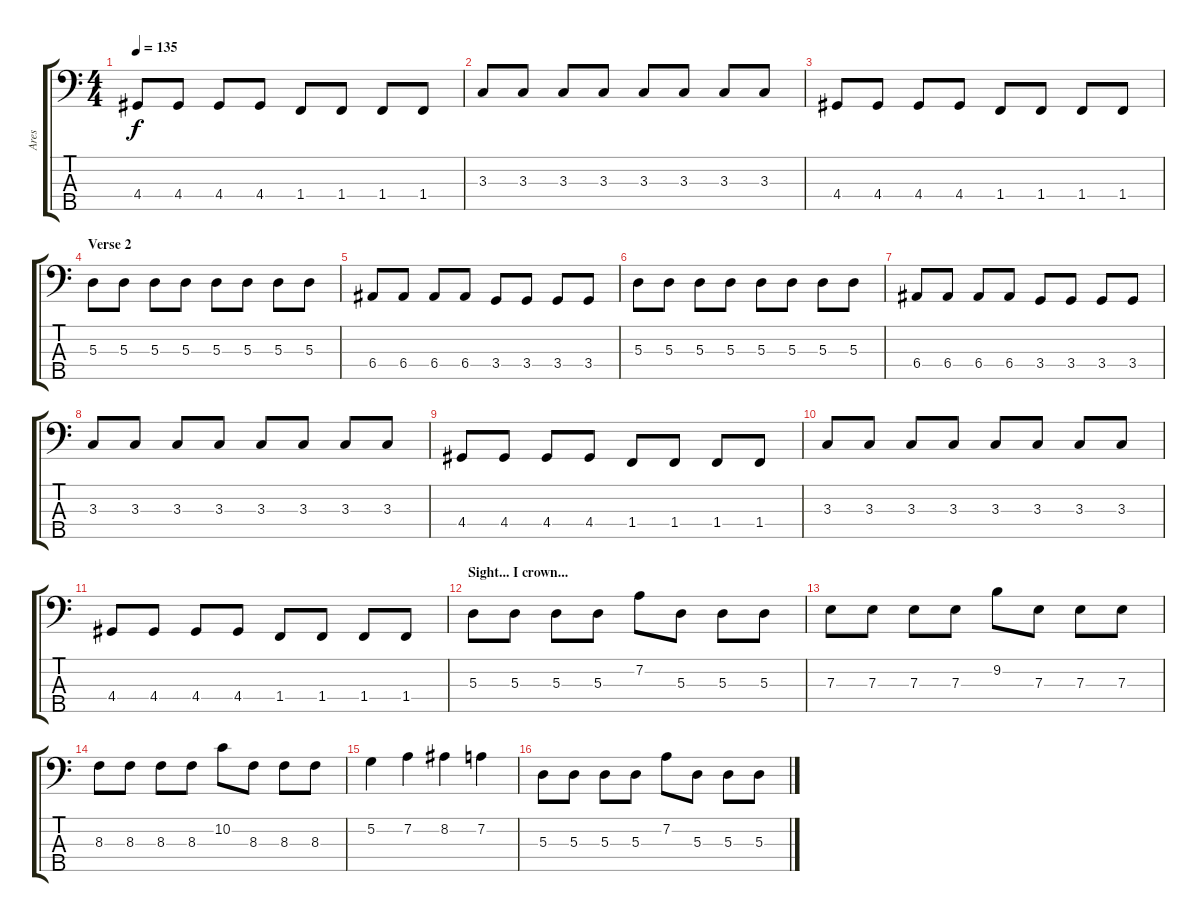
\track ("Ares" "Ares") {instrument electricbasspick}
\staff {score tabs}
\tuning (G2 D2 A1 E1 B0) {hide}
\ts (4 4)
\tempo 135
\clef f4
\ks c
4.4.8{dy f} 4.4.8 4.4.8 4.4.8 1.4.8 1.4.8 1.4.8 1.4.8 |
3.3.8 3.3.8 3.3.8 3.3.8 3.3.8 3.3.8 3.3.8 3.3.8 |
4.4.8 4.4.8 4.4.8 4.4.8 1.4.8 1.4.8 1.4.8 1.4.8 |
\section ("" "Verse 2")
5.3.8 5.3.8 5.3.8 5.3.8 5.3.8 5.3.8 5.3.8 5.3.8 |
6.4.8 6.4.8 6.4.8 6.4.8 3.4.8 3.4.8 3.4.8 3.4.8 |
5.3.8 5.3.8 5.3.8 5.3.8 5.3.8 5.3.8 5.3.8 5.3.8 |
6.4.8 6.4.8 6.4.8 6.4.8 3.4.8 3.4.8 3.4.8 3.4.8 |
3.3.8 3.3.8 3.3.8 3.3.8 3.3.8 3.3.8 3.3.8 3.3.8 |
4.4.8 4.4.8 4.4.8 4.4.8 1.4.8 1.4.8 1.4.8 1.4.8 |
3.3.8 3.3.8 3.3.8 3.3.8 3.3.8 3.3.8 3.3.8 3.3.8 |
4.4.8 4.4.8 4.4.8 4.4.8 1.4.8 1.4.8 1.4.8 1.4.8 |
\section ("" "Sight... I crown...")
5.3.8 5.3.8 5.3.8 5.3.8 7.2.8 5.3.8 5.3.8 5.3.8 |
7.3.8 7.3.8 7.3.8 7.3.8 9.2.8 7.3.8 7.3.8 7.3.8 |
8.3.8 8.3.8 8.3.8 8.3.8 10.2.8 8.3.8 8.3.8 8.3.8 |
5.2.4 7.2.4 8.2.4 7.2.4 |
5.3.8 5.3.8 5.3.8 5.3.8 7.2.8 5.3.8 5.3.8 5.3.8
